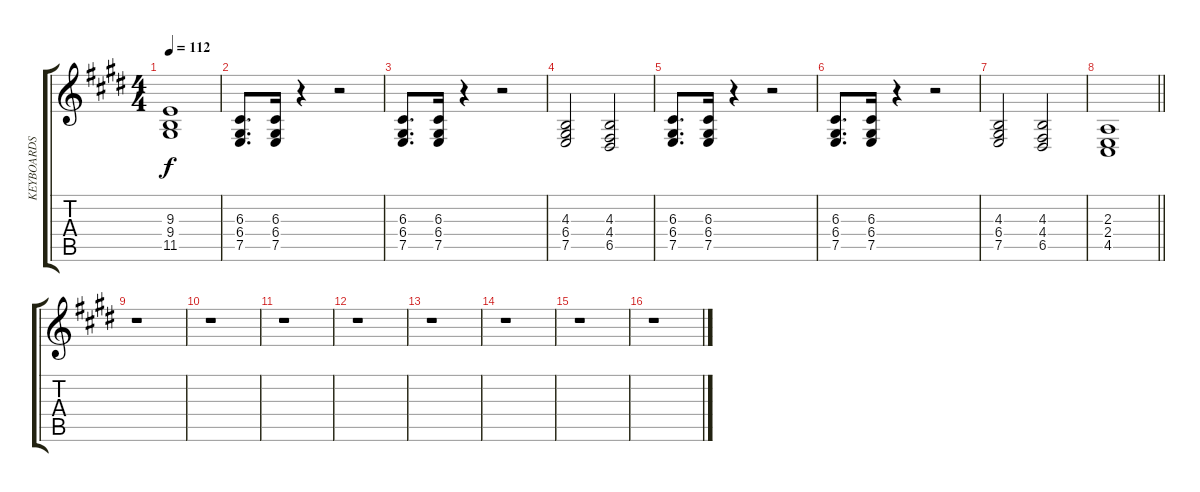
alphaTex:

\track ("KEYBOARDS" "KEYBOARDS") {instrument reedorgan}
\staff {score tabs}
\tuning (E4 B3 G3 D3 A2 E2) {hide}
\ts (4 4)
\tempo 112
\clef g2
\ks c#minor
(9.3 9.4 11.5).1{dy f} |
(6.3 6.4 7.5).8{d} (6.3 6.4 7.5).16 r.4 r.2 |
(6.3 6.4 7.5).8{d} (6.3 6.4 7.5).16 r.4 r.2 |
(4.3 6.4 7.5).2 (4.3 4.4 6.5).2 |
(6.3 6.4 7.5).8{d} (6.3 6.4 7.5).16 r.4 r.2 |
(6.3 6.4 7.5).8{d} (6.3 6.4 7.5).16 r.4 r.2 |
(4.3 6.4 7.5).2 (4.3 4.4 6.5).2 |
\barLineRight lightlight
(2.3 2.4 4.5).1 |
r.1 |
r.1 |
r.1 |
r.1 |
r.1 |
r.1 |
r.1 |
r.1
